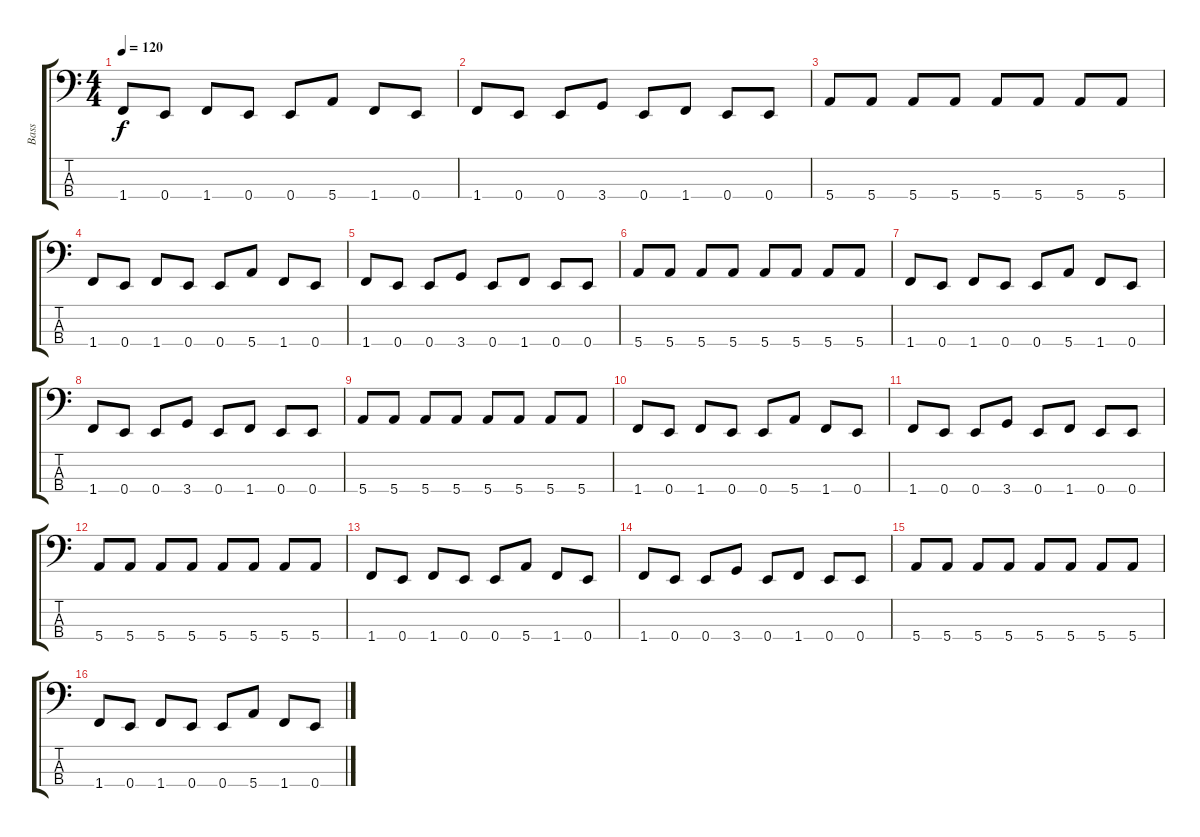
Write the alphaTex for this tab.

\track ("Bass" "Bass") {instrument electricbasspick}
\staff {score tabs}
\tuning (G2 D2 A1 E1) {hide}
\ts (4 4)
\tempo 120
\clef f4
\ks c
1.4.8{dy f} 0.4.8 1.4.8 0.4.8 0.4.8 5.4.8 1.4.8 0.4.8 |
1.4.8 0.4.8 0.4.8 3.4.8 0.4.8 1.4.8 0.4.8 0.4.8 |
5.4.8 5.4.8 5.4.8 5.4.8 5.4.8 5.4.8 5.4.8 5.4.8 |
1.4.8 0.4.8 1.4.8 0.4.8 0.4.8 5.4.8 1.4.8 0.4.8 |
1.4.8 0.4.8 0.4.8 3.4.8 0.4.8 1.4.8 0.4.8 0.4.8 |
5.4.8 5.4.8 5.4.8 5.4.8 5.4.8 5.4.8 5.4.8 5.4.8 |
1.4.8 0.4.8 1.4.8 0.4.8 0.4.8 5.4.8 1.4.8 0.4.8 |
1.4.8 0.4.8 0.4.8 3.4.8 0.4.8 1.4.8 0.4.8 0.4.8 |
5.4.8 5.4.8 5.4.8 5.4.8 5.4.8 5.4.8 5.4.8 5.4.8 |
1.4.8 0.4.8 1.4.8 0.4.8 0.4.8 5.4.8 1.4.8 0.4.8 |
1.4.8 0.4.8 0.4.8 3.4.8 0.4.8 1.4.8 0.4.8 0.4.8 |
5.4.8 5.4.8 5.4.8 5.4.8 5.4.8 5.4.8 5.4.8 5.4.8 |
1.4.8 0.4.8 1.4.8 0.4.8 0.4.8 5.4.8 1.4.8 0.4.8 |
1.4.8 0.4.8 0.4.8 3.4.8 0.4.8 1.4.8 0.4.8 0.4.8 |
5.4.8 5.4.8 5.4.8 5.4.8 5.4.8 5.4.8 5.4.8 5.4.8 |
1.4.8 0.4.8 1.4.8 0.4.8 0.4.8 5.4.8 1.4.8 0.4.8
